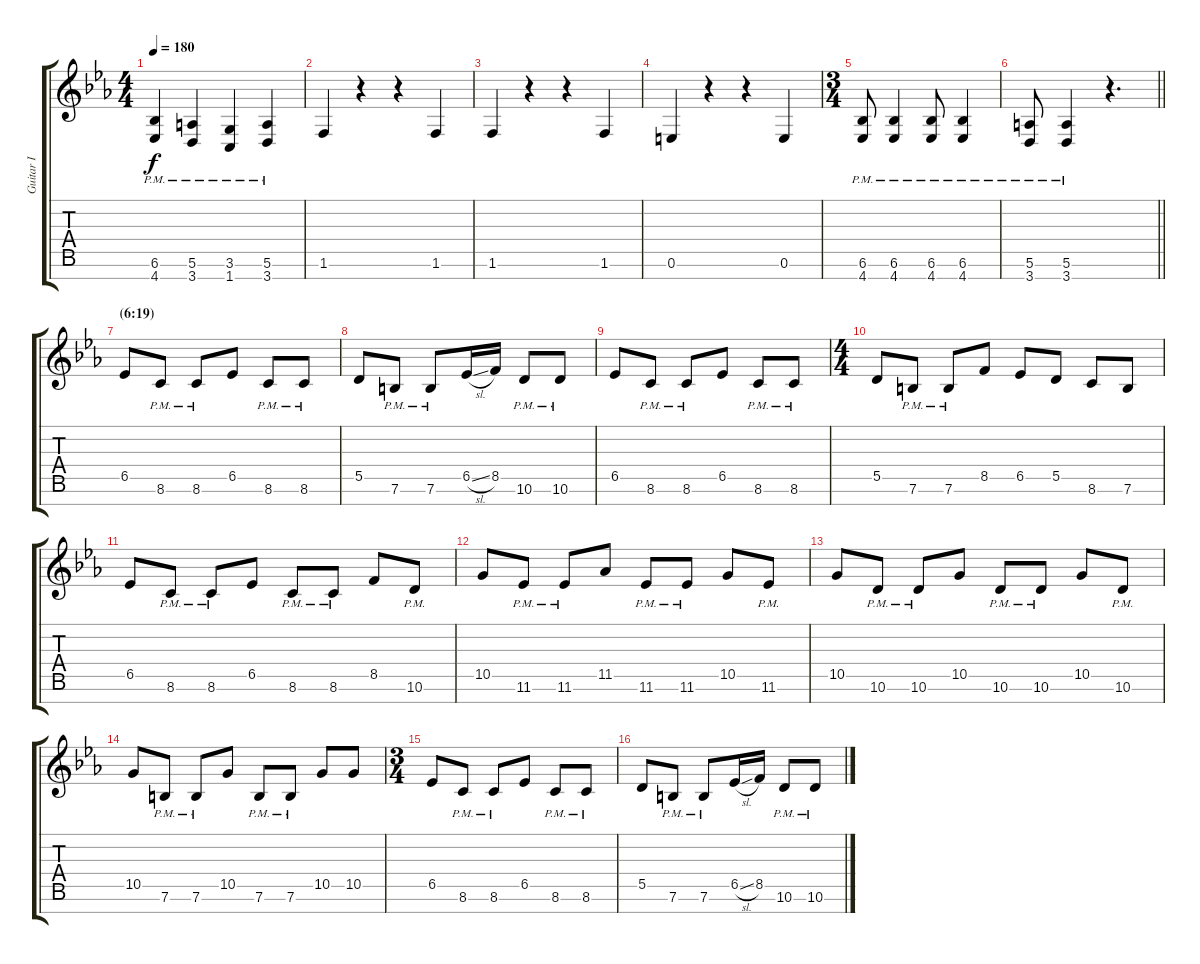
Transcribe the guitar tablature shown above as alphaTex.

\track ("Guitar I" "Guitar I") {instrument distortionguitar}
\staff {score tabs}
\tuning (E4 B3 G3 D3 A2 E2 B1) {hide}
\ts (4 4)
\tempo 180
\clef g2
\ks eb
(6.6{pm} 4.7{pm}).4{dy f} (5.6 3.7{pm}).4 (3.6{pm} 1.7{pm}).4 (5.6{pm} 3.7{pm}).4 |
1.6.4 r.4 r.4 1.6.4 |
1.6.4 r.4 r.4 1.6.4 |
0.6.4 r.4 r.4 0.6.4 |
\ts (3 4)
(6.6{pm} 4.7{pm}).8 (6.6{pm} 4.7{pm}).4 (6.6{pm} 4.7{pm}).8 (6.6{pm} 4.7{pm}).4 |
\barLineRight lightlight
(5.6{pm} 3.7{pm}).8 (5.6{pm} 3.7{pm}).4 r.4{d} |
\section ("" "(6:19)")
6.5.8 8.6{pm}.8 8.6{pm}.8 6.5.8 8.6{pm}.8 8.6{pm}.8 |
5.5.8 7.6{pm}.8 7.6{pm}.8 6.5{sl}.16 8.5.16 10.6{pm}.8 10.6{pm}.8 |
6.5.8 8.6{pm}.8 8.6{pm}.8 6.5.8 8.6{pm}.8 8.6{pm}.8 |
\ts (4 4)
5.5.8 7.6{pm}.8 7.6{pm}.8 8.5.8 6.5.8 5.5.8 8.6.8 7.6.8 |
6.5.8 8.6{pm}.8 8.6{pm}.8 6.5.8 8.6{pm}.8 8.6{pm}.8 8.5.8 10.6{pm}.8 |
10.5.8 11.6{pm}.8 11.6{pm}.8 11.5.8 11.6{pm}.8 11.6{pm}.8 10.5.8 11.6{pm}.8 |
10.5.8 10.6{pm}.8 10.6{pm}.8 10.5.8 10.6{pm}.8 10.6{pm}.8 10.5.8 10.6{pm}.8 |
10.5.8 7.6{pm}.8 7.6{pm}.8 10.5.8 7.6{pm}.8 7.6{pm}.8 10.5.8 10.5.8 |
\ts (3 4)
6.5.8 8.6{pm}.8 8.6{pm}.8 6.5.8 8.6{pm}.8 8.6{pm}.8 |
5.5.8 7.6{pm}.8 7.6{pm}.8 6.5{sl}.16 8.5.16 10.6{pm}.8 10.6{pm}.8
